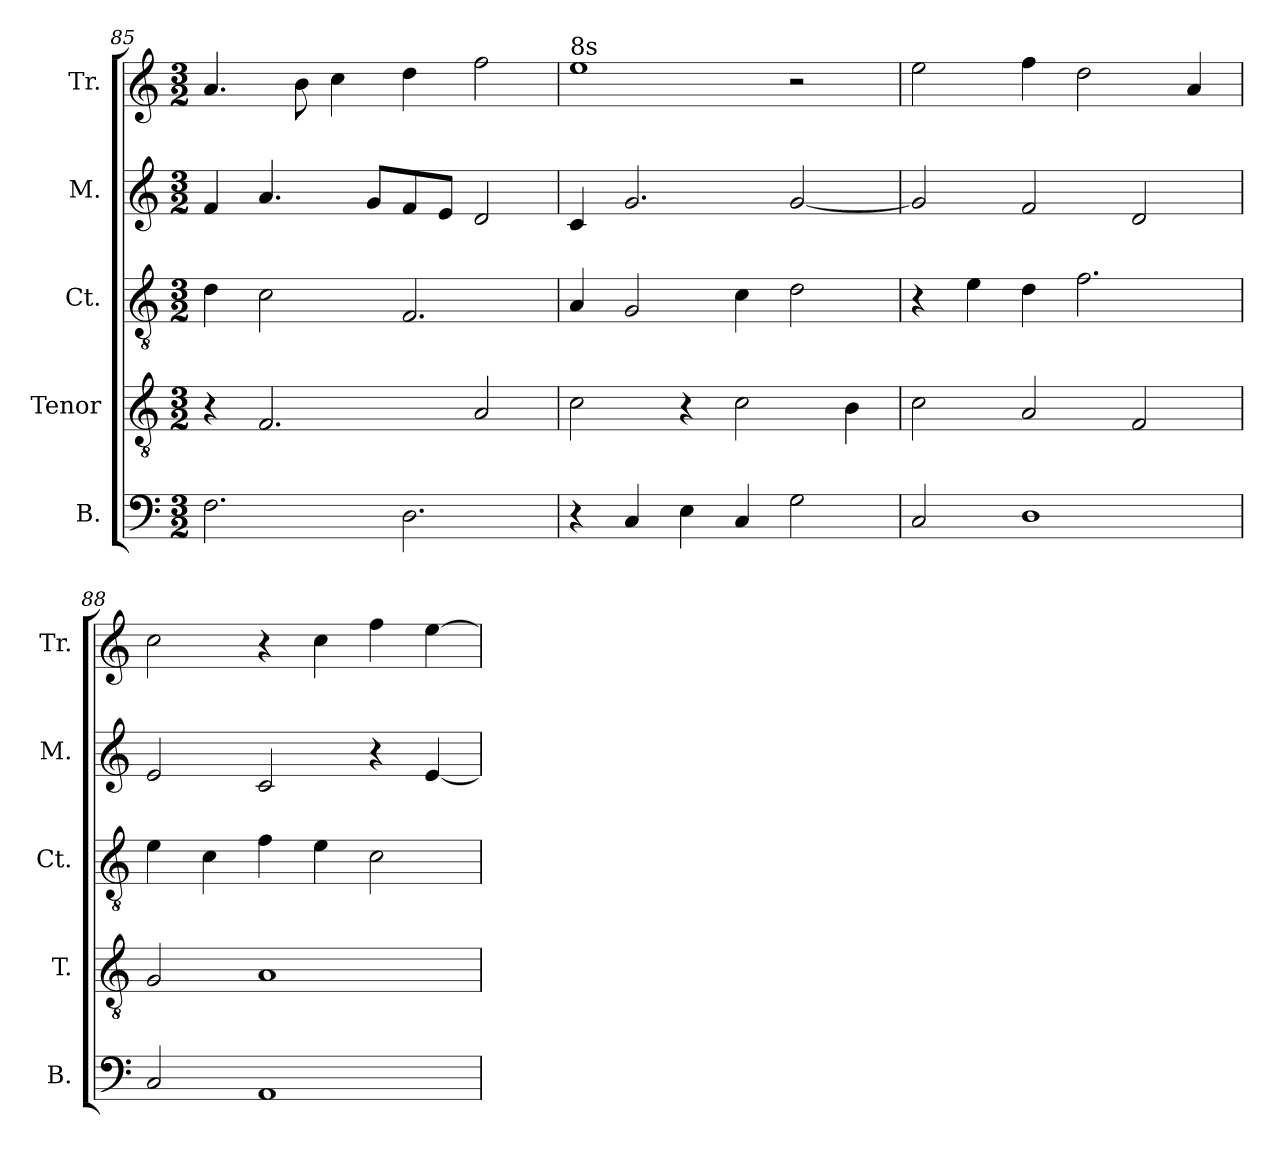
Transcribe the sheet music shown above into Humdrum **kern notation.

**kern	**kern	**kern	**kern	**kern
*part5	*part4	*part3	*part2	*part1
*staff5	*staff4	*staff3	*staff2	*staff1
*I"B.	*I"Tenor	*I"Ct.	*I"M.	*I"Tr.
*I'B.	*I'T.	*I'Ct.	*I'M.	*I'Tr.
*clefF4	*clefGv2	*clefGv2	*clefG2	*clefG2
*k[]	*k[]	*k[]	*k[]	*k[]
*C:	*C:	*C:	*C:	*C:
*M3/2	*M3/2	*M3/2	*M3/2	*M3/2
=85	=85	=85	=85	=85
2.F\	4r	4d\	4f/	4.a/
.	2.F/	2c\	4.a/	.
.	.	.	.	8b\
.	.	.	.	4cc\
.	.	.	8g/L	.
2.D\	.	2.F/	8f/	4dd\
.	.	.	8e/J	.
.	2A/	.	2d/	2ff\
!!LO:LB:g=z
=86	=86	=86	=86	=86
!	!	!	!	!LO:TX:a:t=8s
4r	2c\	4A/	4c/	1ee
4C/	.	2G/	2.g/	.
4E\	4r	.	.	.
4C/	2c\	4c\	.	.
2G\	.	2d\	[<2g/	2r
.	4B\	.	.	.
=87	=87	=87	=87	=87
2C/	2c\	4r	2g/]	2ee\
.	.	4e\	.	.
1D	2A/	4d\	2f/	4ff\
.	.	2.f\	.	2dd\
.	2F/	.	2d/	.
.	.	.	.	4a/
=88	=88	=88	=88	=88
2C/	2G/	4e\	2e/	2cc\
.	.	4c\	.	.
1AA	1A	4f\	2c/	4r
.	.	4e\	.	4cc\
.	.	2c\	4r	4ff\
.	.	.	[<4e/	[>4ee\
=	=	=	=	=
*-	*-	*-	*-	*-
